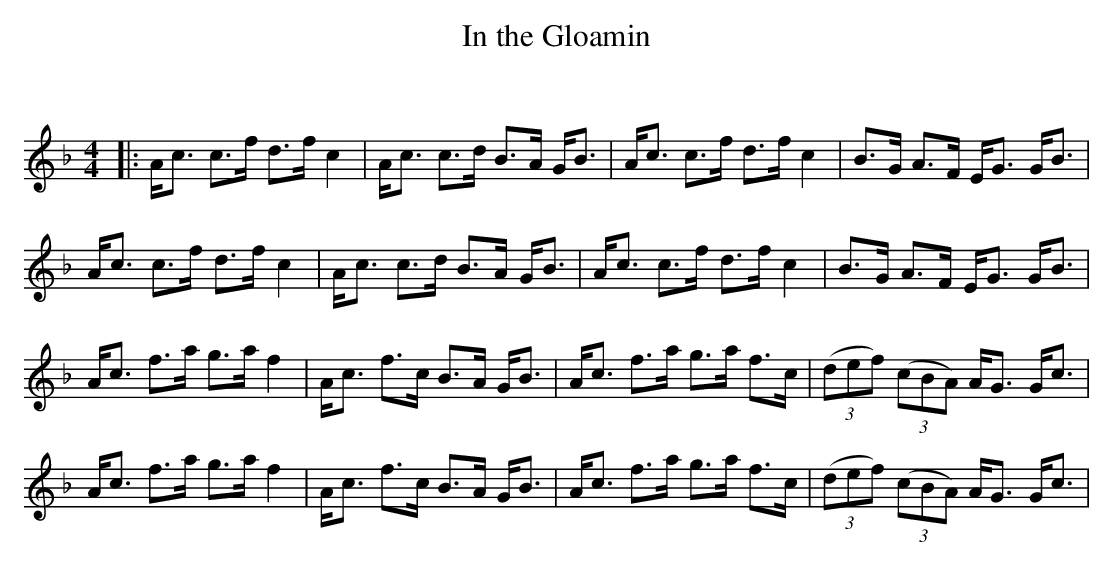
X:1
T: In the Gloamin
C:
Q: 128
K:F
M:4/4
L:1/16
|:Ac3 c3f d3f c4|Ac3 c3d B3A GB3|Ac3 c3f d3f c4|B3G A3F EG3 GB3|
Ac3 c3f d3f c4|Ac3 c3d B3A GB3|Ac3 c3f d3f c4|B3G A3F EG3 GB3|
Ac3 f3a g3a f4|Ac3 f3c B3A GB3|Ac3 f3a g3a f3c|((3d2e2f2) ((3c2B2A2) AG3 Gc3|
Ac3 f3a g3a f4|Ac3 f3c B3A GB3|Ac3 f3a g3a f3c|((3d2e2f2) ((3c2B2A2) AG3 Gc3|
